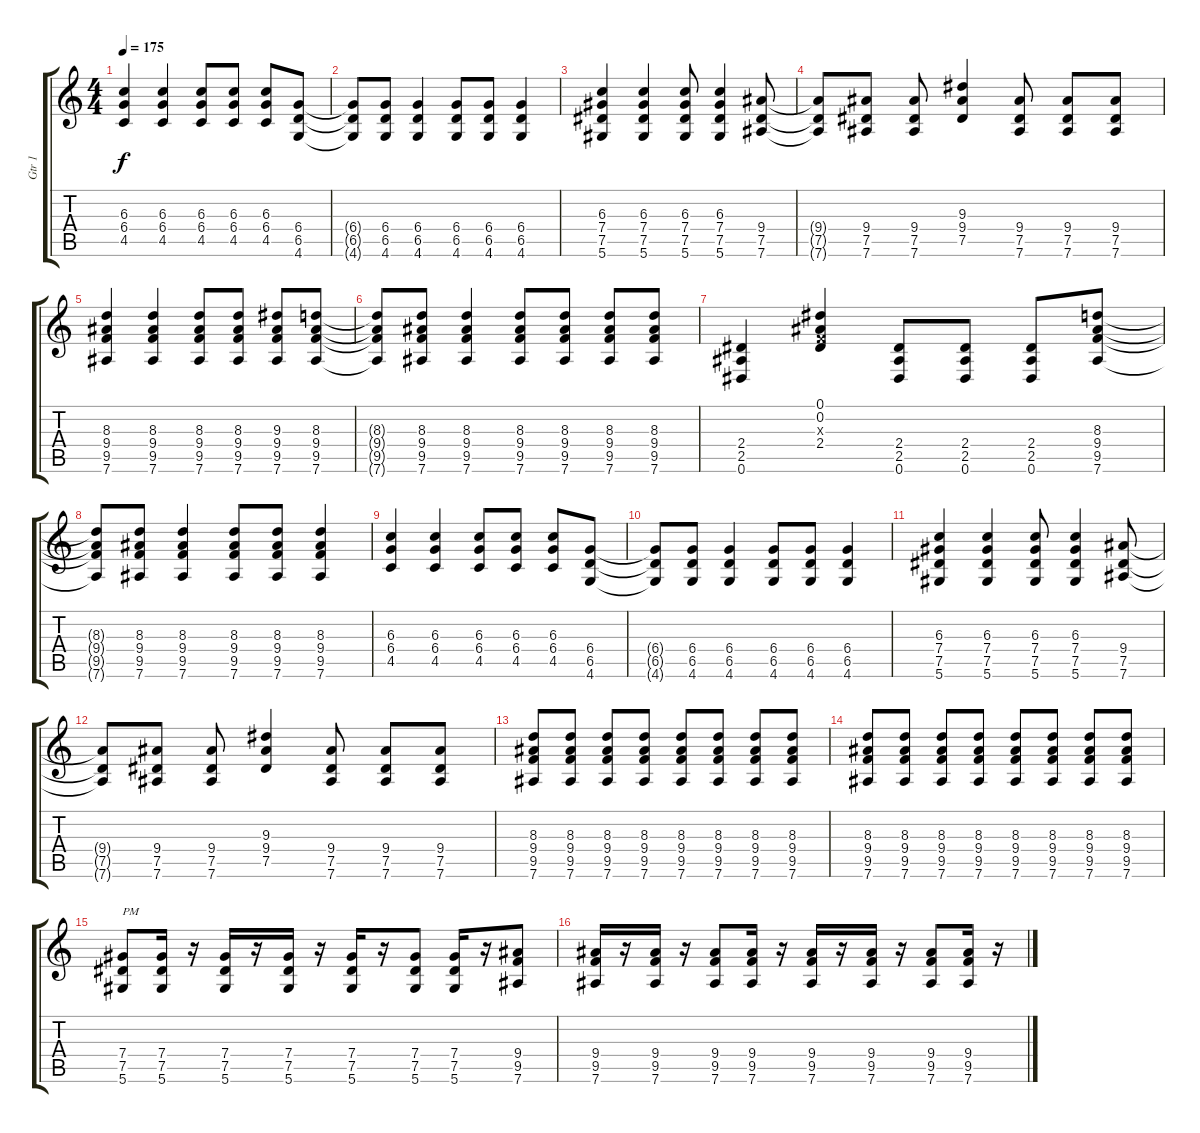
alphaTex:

\track ("Gtr 1" "Gtr 1") {instrument distortionguitar}
\staff {score tabs}
\tuning (Eb4 Bb3 Gb3 Db3 Ab2 Eb2) {hide}
\ts (4 4)
\tempo 175
\clef g2
\ks c
(6.3 6.4 4.5).4{dy f} (6.3 6.4 4.5).4 (6.3 6.4 4.5).8 (6.3 6.4 4.5).8 (6.3 6.4 4.5).8 (6.4 6.5 4.6).8 |
(6.4{t} 6.5{t} 4.6{t}).8 (6.4 6.5 4.6).8 (6.4 6.5 4.6).4 (6.4 6.5 4.6).8 (6.4 6.5 4.6).8 (6.4 6.5 4.6).4 |
(6.3 7.4 7.5 5.6).4 (6.3 7.4 7.5 5.6).4 (6.3 7.4 7.5 5.6).8 (6.3 7.4 7.5 5.6).4 (9.4 7.5 7.6).8 |
(9.4{t} 7.5{t} 7.6{t}).8 (9.4 7.5 7.6).8 (9.4 7.5 7.6).8 (9.3 9.4 7.5).4 (9.4 7.5 7.6).8 (9.4 7.5 7.6).8 (9.4 7.5 7.6).8 |
(8.3 9.4 9.5 7.6).4 (8.3 9.4 9.5 7.6).4 (8.3 9.4 9.5 7.6).8 (8.3 9.4 9.5 7.6).8 (9.3 9.4 9.5 7.6).8 (8.3 9.4 9.5 7.6).8 |
(8.3{t} 9.4{t} 9.5{t} 7.6{t}).8 (8.3 9.4 9.5 7.6).8 (8.3 9.4 9.5 7.6).4 (8.3 9.4 9.5 7.6).8 (8.3 9.4 9.5 7.6).8 (8.3 9.4 9.5 7.6).8 (8.3 9.4 9.5 7.6).8 |
(2.4 2.5 0.6).4 (0.1 0.2 -1.3{x} 2.4).4 (2.4 2.5 0.6).8 (2.4 2.5 0.6).8 (2.4 2.5 0.6).8 (8.3 9.4 9.5 7.6).8 |
(8.3{t} 9.4{t} 9.5{t} 7.6{t}).8 (8.3 9.4 9.5 7.6).8 (8.3 9.4 9.5 7.6).4 (8.3 9.4 9.5 7.6).8 (8.3 9.4 9.5 7.6).8 (8.3 9.4 9.5 7.6).4 |
(6.3 6.4 4.5).4 (6.3 6.4 4.5).4 (6.3 6.4 4.5).8 (6.3 6.4 4.5).8 (6.3 6.4 4.5).8 (6.4 6.5 4.6).8 |
(6.4{t} 6.5{t} 4.6{t}).8 (6.4 6.5 4.6).8 (6.4 6.5 4.6).4 (6.4 6.5 4.6).8 (6.4 6.5 4.6).8 (6.4 6.5 4.6).4 |
(6.3 7.4 7.5 5.6).4 (6.3 7.4 7.5 5.6).4 (6.3 7.4 7.5 5.6).8 (6.3 7.4 7.5 5.6).4 (9.4 7.5 7.6).8 |
(9.4{t} 7.5{t} 7.6{t}).8 (9.4 7.5 7.6).8 (9.4 7.5 7.6).8 (9.3 9.4 7.5).4 (9.4 7.5 7.6).8 (9.4 7.5 7.6).8 (9.4 7.5 7.6).8 |
(8.3 9.4 9.5 7.6).8 (8.3 9.4 9.5 7.6).8 (8.3 9.4 9.5 7.6).8 (8.3 9.4 9.5 7.6).8 (8.3 9.4 9.5 7.6).8 (8.3 9.4 9.5 7.6).8 (8.3 9.4 9.5 7.6).8 (8.3 9.4 9.5 7.6).8 |
(8.3 9.4 9.5 7.6).8 (8.3 9.4 9.5 7.6).8 (8.3 9.4 9.5 7.6).8 (8.3 9.4 9.5 7.6).8 (8.3 9.4 9.5 7.6).8 (8.3 9.4 9.5 7.6).8 (8.3 9.4 9.5 7.6).8 (8.3 9.4 9.5 7.6).8 |
(7.4 7.5 5.6).8{txt "PM"} (7.4 7.5 5.6).16 r.16 (7.4 7.5 5.6).16 r.16 (7.4 7.5 5.6).16 r.16 (7.4 7.5 5.6).16 r.16 (7.4 7.5 5.6).8 (7.4 7.5 5.6).16 r.16 (9.4 9.5 7.6).8 |
(9.4 9.5 7.6).16 r.16 (9.4 9.5 7.6).16 r.16 (9.4 9.5 7.6).8 (9.4 9.5 7.6).16 r.16 (9.4 9.5 7.6).16 r.16 (9.4 9.5 7.6).16 r.16 (9.4 9.5 7.6).8 (9.4 9.5 7.6).16 r.16
